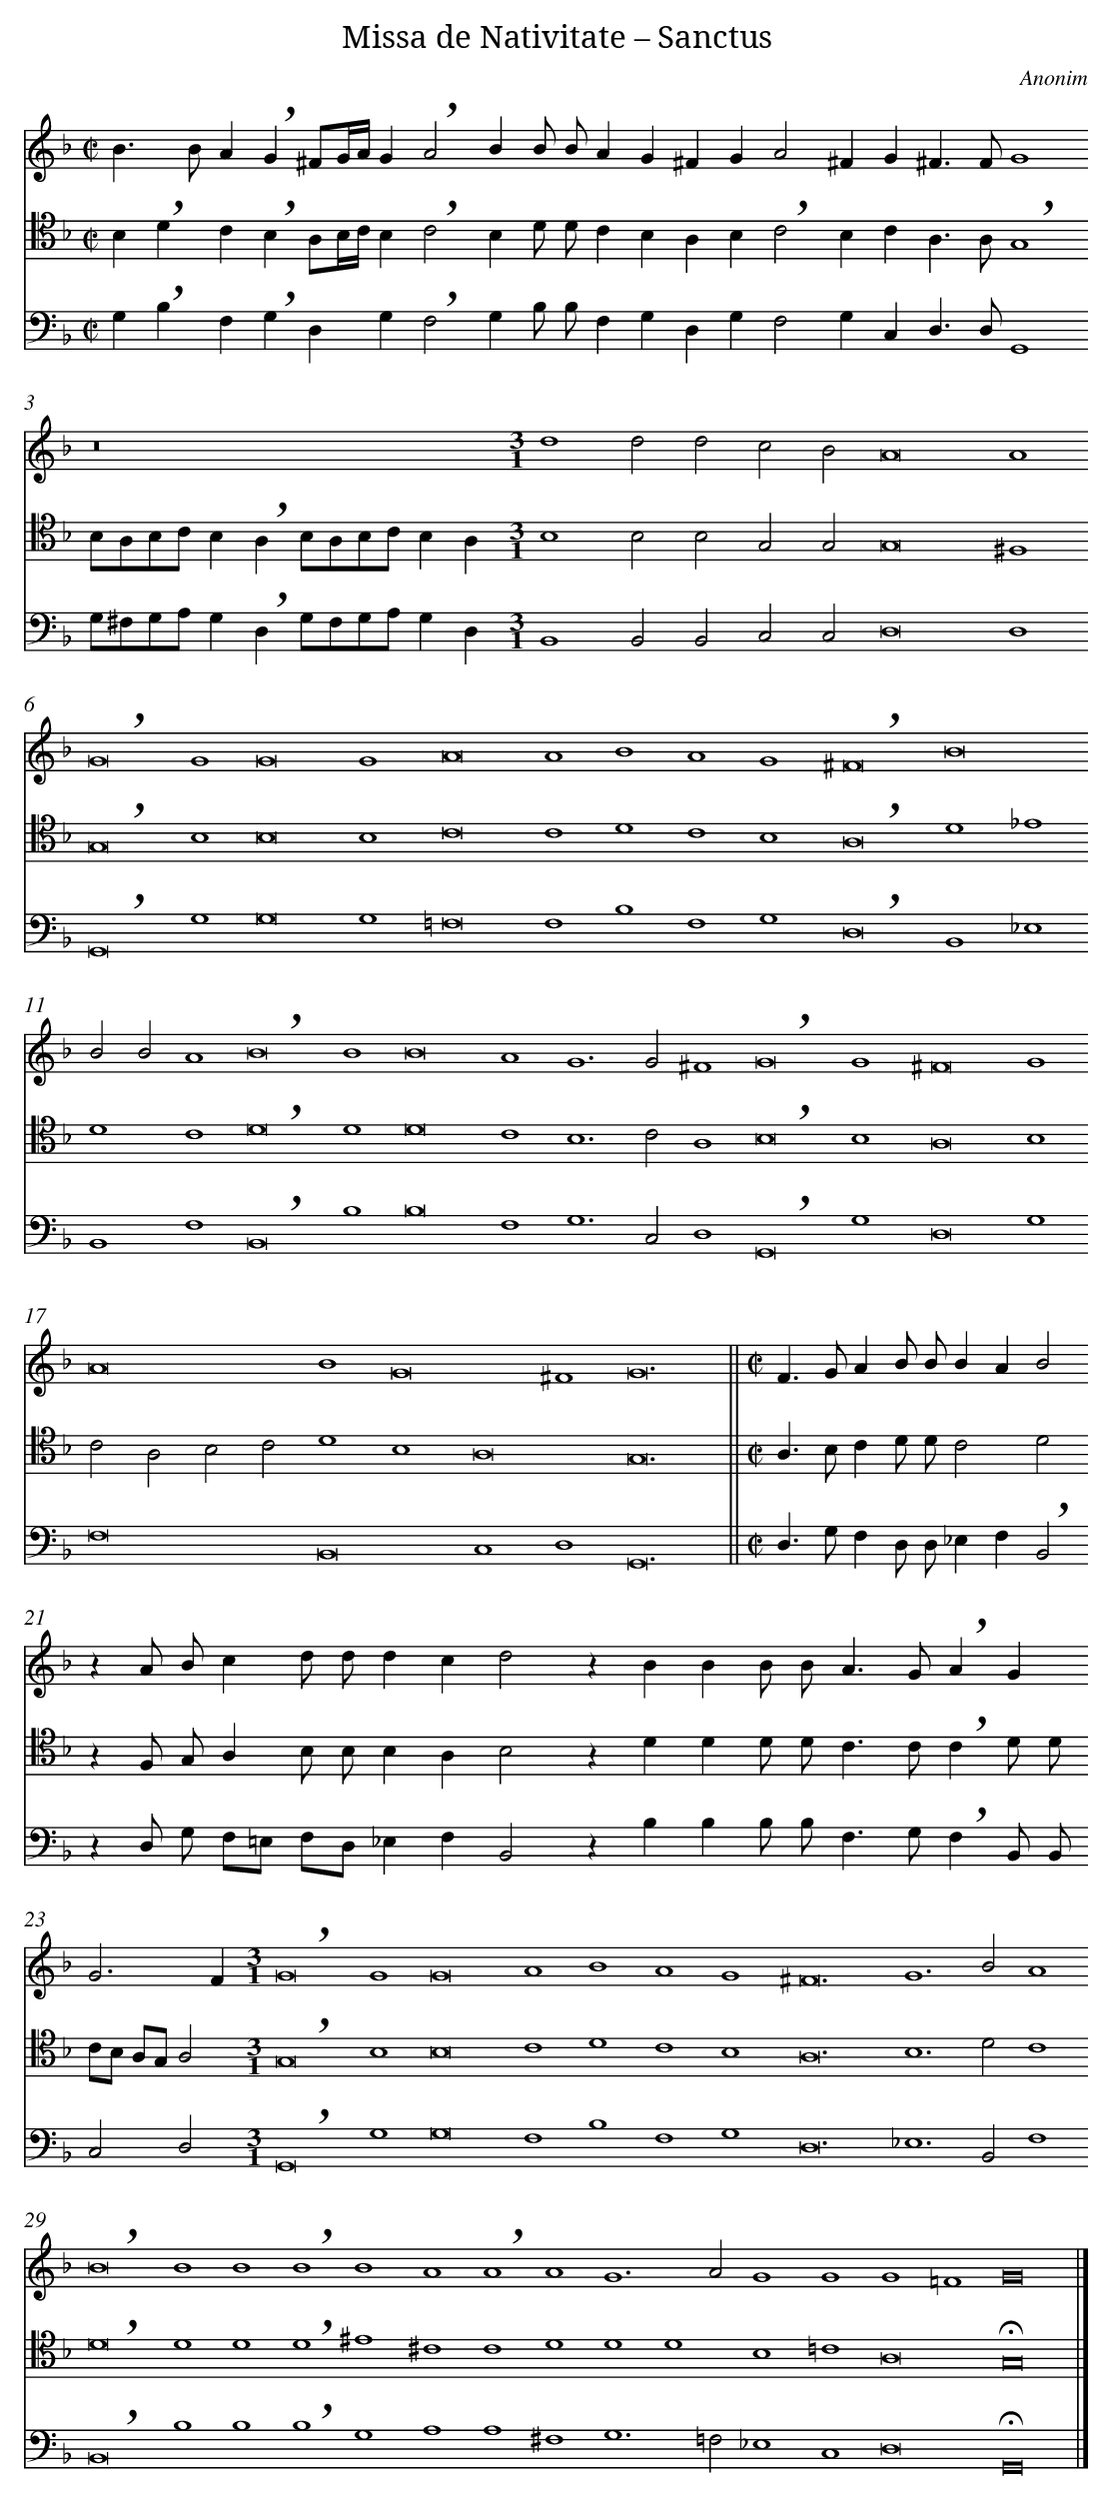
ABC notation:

X:1
T: Missa de Nativitate – Sanctus
C: Anonim
L: 1/4
M: C|
V: 1
V: 2 clef=tenor
V: 3 clef=bass
K: F
[V:1] B>BA!breath!G^F/G//A//G!breath!A2 [I:setbarnb 1][|]
[V:2] B,!breath!DC!breath!B,A,/B,//C//B,!breath!C2 [|]
[V:3] G,!breath!B,F,!breath!G,D,G,!breath!F,2 [|]
[V:1] BB/ B/AG^FGA2 [|]
[V:2] B,D/ D/CB,A,B,!breath!C2 [|]
[V:3] G,B,/ B,/F,G,D,G,F,2 [|]
[V:1] ^FG^F>FG4 [|]
[V:2] B,CA,>A,!breath!G,4 [|]
[V:3] G,C,D,>D,G,,4 [|]
[V:1] z8 [|]
[V:2] B,/A,/B,/C/B,!breath!A,B,/A,/B,/C/B,A, [|]
[V:3] G,/^F,/G,/A,/G,!breath!D,G,/F,/G,/A,/G,D, [|]
[V:1] [M:3/1]d4d2d2c2B2 [|]
[V:2] [M:3/1]B,4B,2B,2G,2G,2 [|]
[V:3] [M:3/1]B,,4B,,2B,,2C,2C,2 [|]
[V:1] A8A4 [|]
[V:2] G,8^F,4 [|]
[V:3] D,8D,4 [|]
[V:1] !breath!G8G4 [|]
[V:2] !breath!G,8B,4 [|]
[V:3] !breath!G,,8G,4 [|]
[V:1] G8G4 [|]
[V:2] B,8B,4 [|]
[V:3] G,8G,4 [|]
[V:1] A8A4 [|]
[V:2] C8C4 [|]
[V:3] =F,8F,4 [|]
[V:1] B4A4G4 [|]
[V:2] D4C4B,4 [|]
[V:3] B,4F,4G,4 [|]
[V:1] !breath!^F8B8 [|]
[V:2] !breath!A,8D4 [|]
[V:3] !breath!D,8B,,4 [|]
[V:1] B2B2A4 [|]
[V:2] _E4D4C4 [|]
[V:3] _E,4B,,4F,4 [|]
[V:1] !breath!B8B4 [|]
[V:2] !breath!D8D4 [|]
[V:3] !breath!B,,8B,4 [|]
[V:1] B8A4 [|]
[V:2] D8C4 [|]
[V:3] B,8F,4 [|]
[V:1] G4>G4^F4 [|]
[V:2] B,4>C4A,4 [|]
[V:3] G,4>C,4D,4 [|]
[V:1] !breath!G8G4 [|]
[V:2] !breath!B,8B,4 [|]
[V:3] !breath!G,,8G,4 [|]
[V:1] ^F8G4 [|]
[V:2] A,8B,4 [|]
[V:3] D,8G,4 [|]
[V:1] A8B4 [|]
[V:2] C2A,2B,2C2D4 [|]
[V:3] F,8B,,8 [|]
[V:1] G8^F4 [|]
[V:2] B,4A,8 [|]
[V:3] C,4D,4 [|]
[V:1] G12 ||
[V:2] G,12 ||
[V:3] G,,12 ||
[V:1] [M:C|]F>GAB/ B/BAB2 [|]
[V:2] [M:C|]A,>B,CD/ D/C2D2 [|]
[V:3] [M:C|]D,>G,F,D,/ D,/_E,F,!breath!B,,2 [|]
[V:1] zA/ B/cd/ d/dcd2 [|]
[V:2] zF,/ G,/A,B,/ B,/B,A,B,2 [|]
[V:3] zD,/ G,/ F,/=E,/ F,/D,/_E,F,B,,2 [|]
[V:1] zBBB/ B<AG/!breath!AG [|]
[V:2] zDDD/ D<CC/!breath!CD/ D/ [|]
[V:3] zB,B,B,/ B,<F,G,/!breath!F,B,,/ B,,/ [|]
[V:1] G3F [|]
[V:2] C/B,/ A,/G,/A,2 [|]
[V:3] C,2D,2 [|]
[V:1] [M:3/1]!breath!G8G4 [|]
[V:2] [M:3/1]!breath!G,8B,4 [|]
[V:3] [M:3/1]!breath!G,,8G,4 [|]
[V:1] G8A4 [|]
[V:2] B,8C4 [|]
[V:3] G,8F,4 [|]
[V:1] B4A4G4 [|]
[V:2] D4C4B,4 [|]
[V:3] B,4F,4G,4 [|]
[V:1] ^F12 [|]
[V:2] A,12 [|]
[V:3] D,12 [|]
[V:1] G4>B4A4 [|]
[V:2] B,4>D4C4 [|]
[V:3] _E,4>B,,4F,4 [|]
[V:1] !breath!B8B4 [|]
[V:2] !breath!D8D4 [|]
[V:3] !breath!B,,8B,4 [|]
[V:1] B4!breath!B4B4 [|]
[V:2] D4!breath!D4^E4 [|]
[V:3] B,4!breath!B,4G,4 [|]
[V:1] A4!breath!A4A4 [|]
[V:2] ^C4C4D4 [|]
[V:3] A,4A,4^F,4 [|]
[V:1] G4>A4G4 [|]
[V:2] D4D4B,4 [|]
[V:3] G,4>=F,4_E,4 [|]
[V:1] G4G4=F4 [|]
[V:2] =C4A,8 [|]
[V:3] C,4D,8 [|]
[V:1] G12 |]
[V:2] !fermata!G,12 |]
[V:3] !fermata!G,,12 |]
